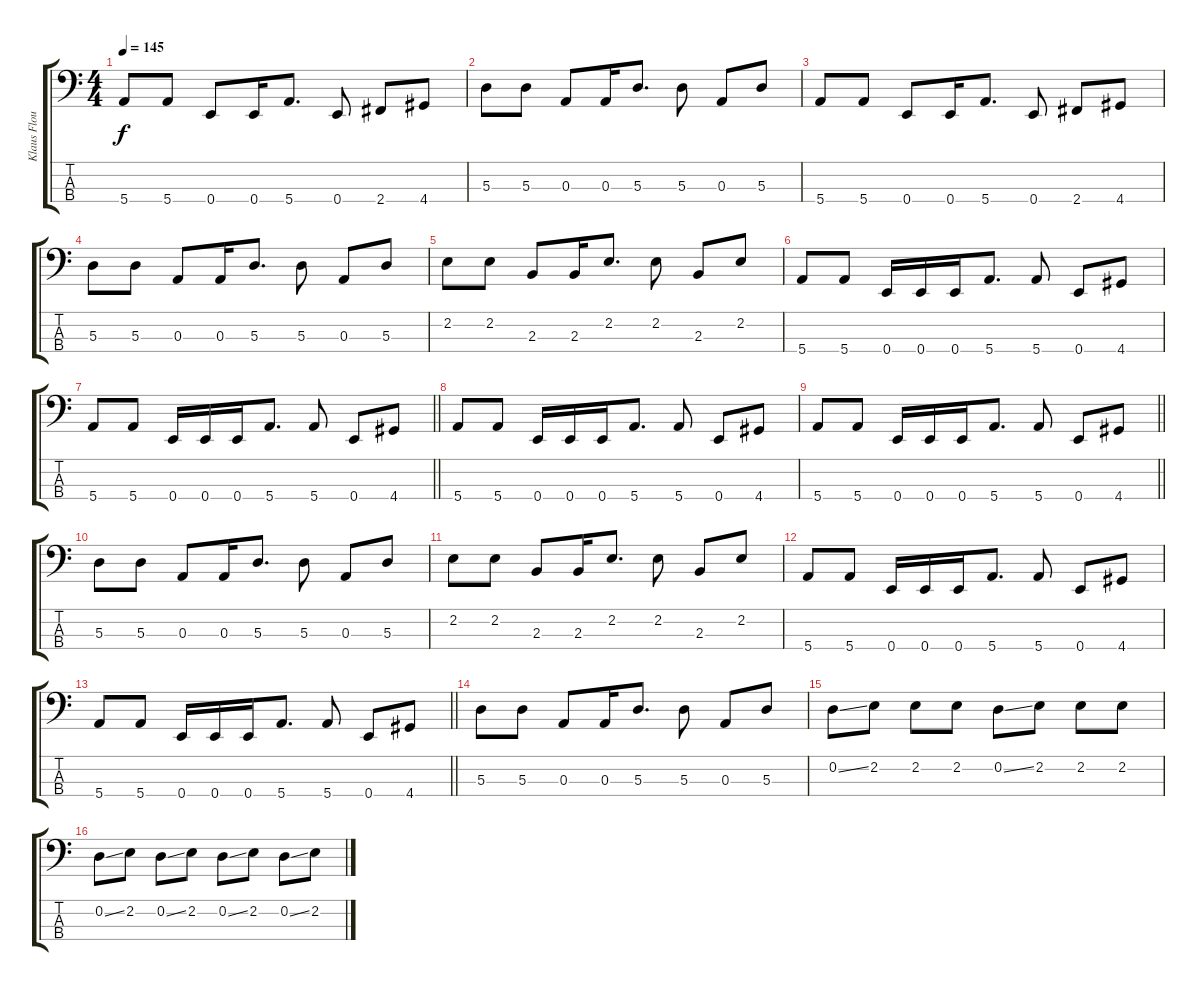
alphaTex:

\track ("Klaus Flouide" "Klaus Flou") {instrument electricbasspick}
\staff {score tabs}
\tuning (G2 D2 A1 E1) {hide}
\ts (4 4)
\tempo 145
\clef f4
\ks c
5.4.8{dy f} 5.4.8 0.4.8 0.4.16 5.4.8{d} 0.4.8 2.4.8 4.4.8 |
5.3.8 5.3.8 0.3.8 0.3.16 5.3.8{d} 5.3.8 0.3.8 5.3.8 |
5.4.8 5.4.8 0.4.8 0.4.16 5.4.8{d} 0.4.8 2.4.8 4.4.8 |
5.3.8 5.3.8 0.3.8 0.3.16 5.3.8{d} 5.3.8 0.3.8 5.3.8 |
2.2.8 2.2.8 2.3.8 2.3.16 2.2.8{d} 2.2.8 2.3.8 2.2.8 |
5.4.8 5.4.8 0.4.16 0.4.16 0.4.16 5.4.8{d} 5.4.8 0.4.8 4.4.8 |
\barLineRight lightlight
5.4.8 5.4.8 0.4.16 0.4.16 0.4.16 5.4.8{d} 5.4.8 0.4.8 4.4.8 |
5.4.8 5.4.8 0.4.16 0.4.16 0.4.16 5.4.8{d} 5.4.8 0.4.8 4.4.8 |
\barLineRight lightlight
5.4.8 5.4.8 0.4.16 0.4.16 0.4.16 5.4.8{d} 5.4.8 0.4.8 4.4.8 |
5.3.8 5.3.8 0.3.8 0.3.16 5.3.8{d} 5.3.8 0.3.8 5.3.8 |
2.2.8 2.2.8 2.3.8 2.3.16 2.2.8{d} 2.2.8 2.3.8 2.2.8 |
5.4.8 5.4.8 0.4.16 0.4.16 0.4.16 5.4.8{d} 5.4.8 0.4.8 4.4.8 |
\barLineRight lightlight
5.4.8 5.4.8 0.4.16 0.4.16 0.4.16 5.4.8{d} 5.4.8 0.4.8 4.4.8 |
5.3.8 5.3.8 0.3.8 0.3.16 5.3.8{d} 5.3.8 0.3.8 5.3.8 |
0.2{ss}.8 2.2.8 2.2.8 2.2.8 0.2{ss}.8 2.2.8 2.2.8 2.2.8 |
0.2{ss}.8 2.2.8 0.2{ss}.8 2.2.8 0.2{ss}.8 2.2.8 0.2{ss}.8 2.2.8
